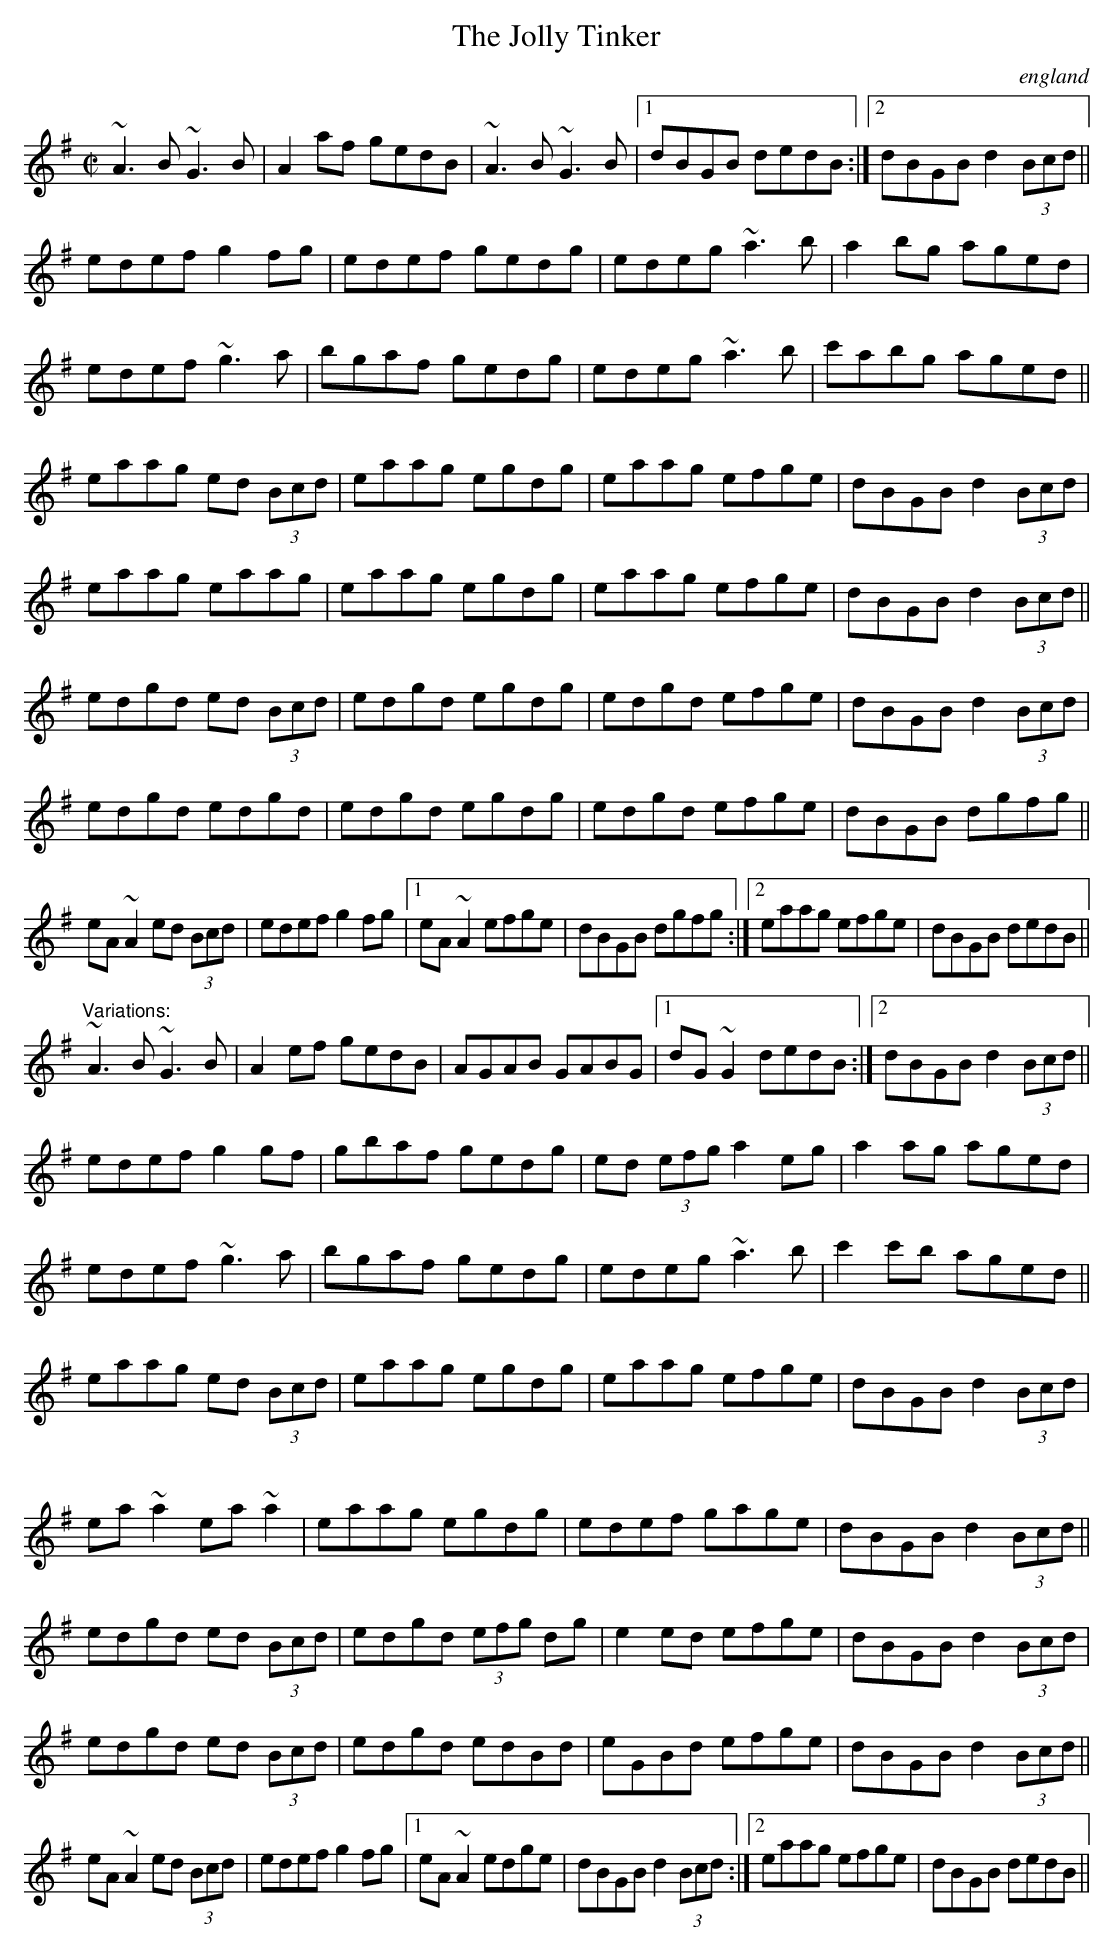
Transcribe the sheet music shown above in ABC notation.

X:1
T:Jolly Tinker, The
O:england
M:C|
K:Ador
~A3B ~G3B|A2af gedB|~A3B ~G3B|1 dBGB dedB:|2 dBGB d2 (3Bcd||
edef g2fg|edef gedg|edeg ~a3b|a2bg aged|
edef ~g3a|bgaf gedg|edeg ~a3b|c'abg aged||
eaag ed (3Bcd|eaag egdg|eaag efge|dBGB d2 (3Bcd|
eaag eaag|eaag egdg|eaag efge|dBGB d2 (3Bcd||
edgd ed (3Bcd|edgd egdg|edgd efge|dBGB d2 (3Bcd|
edgd edgd|edgd egdg|edgd efge|dBGB dgfg||
eA~A2 ed (3Bcd|edef g2fg|1 eA~A2 efge|dBGB dgfg:|2 eaag efge|dBGB dedB||
"Variations:"
~A3B ~G3B|A2ef gedB|AGAB GABG|1 dG~G2 dedB:|2 dBGB d2 (3Bcd||
edef g2gf|gbaf gedg|ed (3efg a2eg|a2ag aged|
edef ~g3a|bgaf gedg|edeg ~a3b|c'2c'b aged||
eaag ed (3Bcd|eaag egdg|eaag efge|dBGB d2 (3Bcd|
ea~a2 ea~a2|eaag egdg|edef gage|dBGB d2 (3Bcd||
edgd ed (3Bcd|edgd (3efg dg|e2ed efge|dBGB d2 (3Bcd|
edgd ed (3Bcd|edgd edBd|eGBd efge|dBGB d2 (3Bcd||
eA~A2 ed (3Bcd|edef g2fg|1 eA~A2 edge|dBGB d2 (3Bcd:|2 eaag efge|dBGB dedB||
